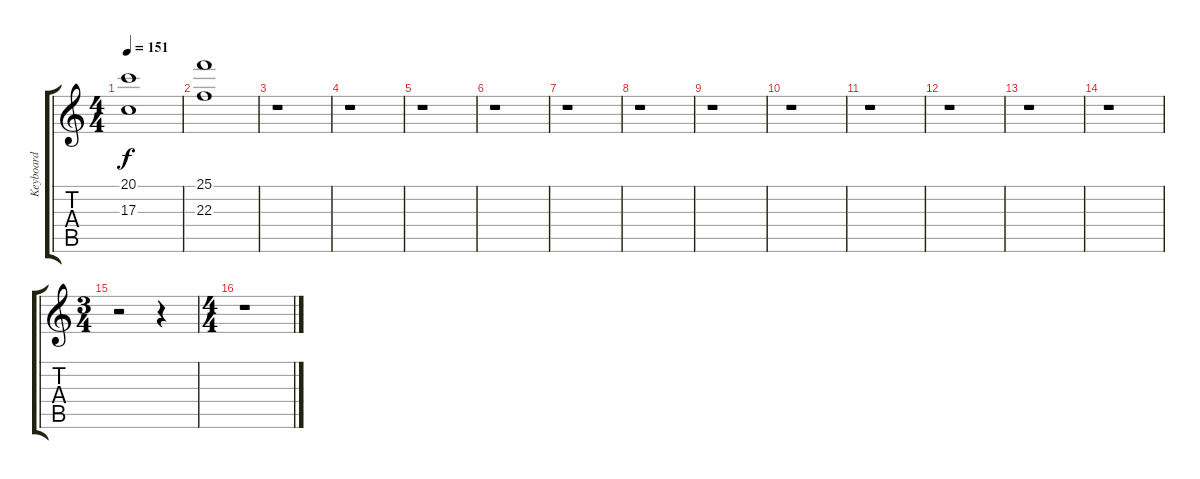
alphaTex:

\track ("Keyboard" "Keyboard") {instrument stringensemble1}
\staff {score tabs}
\tuning (E4 B3 G3 D3 A2 E2) {hide}
\ts (4 4)
\tempo 151
\clef g2
\ks c
(20.1 17.3).1{dy f} |
(25.1 22.3).1 |
r.1 |
\section ("" "")
r.1 |
r.1 |
r.1 |
r.1 |
r.1 |
r.1 |
r.1 |
r.1 |
\section ("" "")
r.1 |
r.1 |
r.1 |
\ts (3 4)
r.2 r.4 |
\ts (4 4)
r.1
